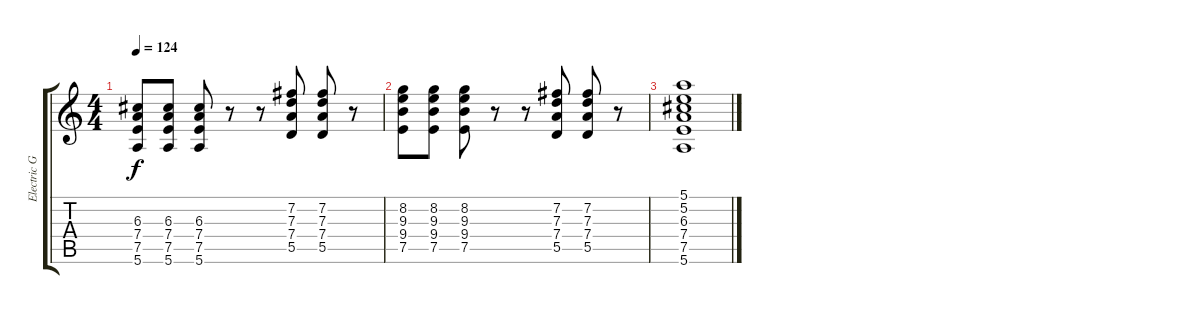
\track ("Electric Guitar (Jazz)" "Electric G") {instrument electricguitarjazz}
\staff {score tabs}
\tuning (E4 B3 G3 D3 A2 E2) {hide}
\ts (4 4)
\tempo 124
\clef g2
\ks c
(6.3 7.4 7.5 5.6).8{dy f} (6.3 7.4 7.5 5.6).8 (6.3 7.4 7.5 5.6).8 r.8 r.8 (7.2 7.3 7.4 5.5).8 (7.2 7.3 7.4 5.5).8 r.8 |
(8.2 9.3 9.4 7.5).8 (8.2 9.3 9.4 7.5).8 (8.2 9.3 9.4 7.5).8 r.8 r.8 (7.2 7.3 7.4 5.5).8 (7.2 7.3 7.4 5.5).8 r.8 |
(5.1 5.2 6.3 7.4 7.5 5.6).1
